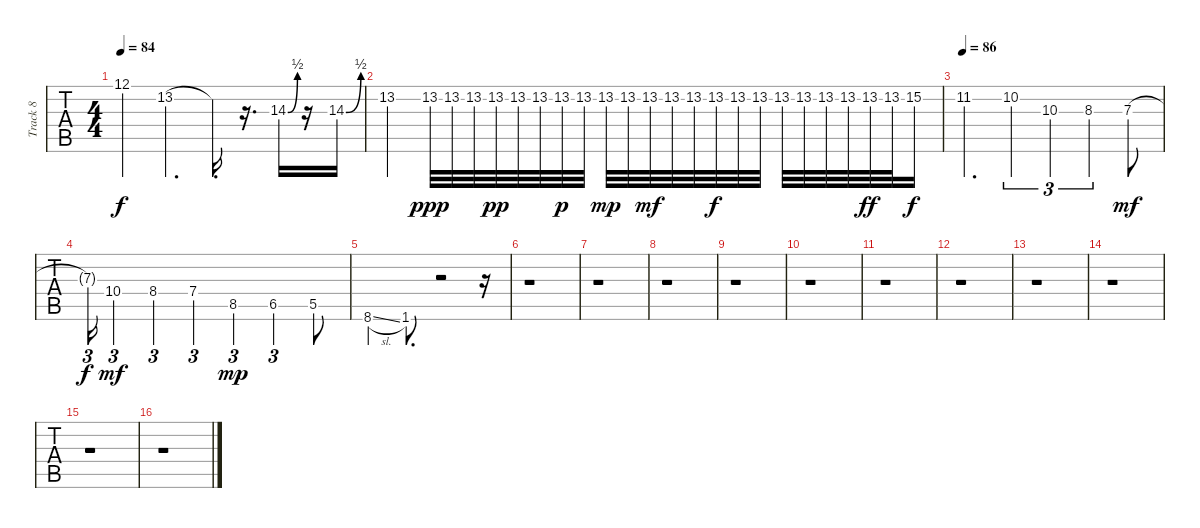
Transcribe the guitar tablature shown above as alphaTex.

\track ("Track 8" "Track 8") {instrument flute}
\staff {tabs}
\tuning (E4 B3 G3 D3 A2 E2) {hide}
\ts (4 4)
\tempo 84
\clef g2
\ks c
12.1.4{dy f} 13.2.4{d} 13.2{t}.16{d} r.16{d} 14.3{be (bend 0 0 60 2)}.16 r.16 14.3{be (bend 0 0 60 2)}.16 |
13.2.4 13.2.32{dy ppp} 13.2.32 13.2.32 13.2.32{dy pp} 13.2.32 13.2.32 13.2.32{dy p} 13.2.32 13.2.32{dy mp} 13.2.32 13.2.32{dy mf} 13.2.32 13.2.32 13.2.32{dy f} 13.2.32 13.2.32 13.2.32 13.2.32 13.2.32 13.2.32 13.2.32{dy ff} 13.2.32 15.2.16{dy f} |
\tempo 86
11.2.4{d} 10.2.4{tu (3 2)} 10.3.4{tu (3 2)} 8.3.4{tu (3 2)} 7.3.8{dy mf} |
7.3{t}.16{tu (3 2) dy f} 10.4.4{tu (3 2) dy mf} 8.4.4{tu (3 2)} 7.4.4{tu (3 2)} 8.5.4{tu (3 2) dy mp} 6.5.4{tu (3 2)} 5.5.8 |
8.6{sl}.4 1.6.8{d} r.2 r.16 |
r.1 |
r.1 |
r.1 |
r.1 |
r.1 |
r.1 |
r.1 |
r.1 |
r.1 |
r.1 |
r.1
